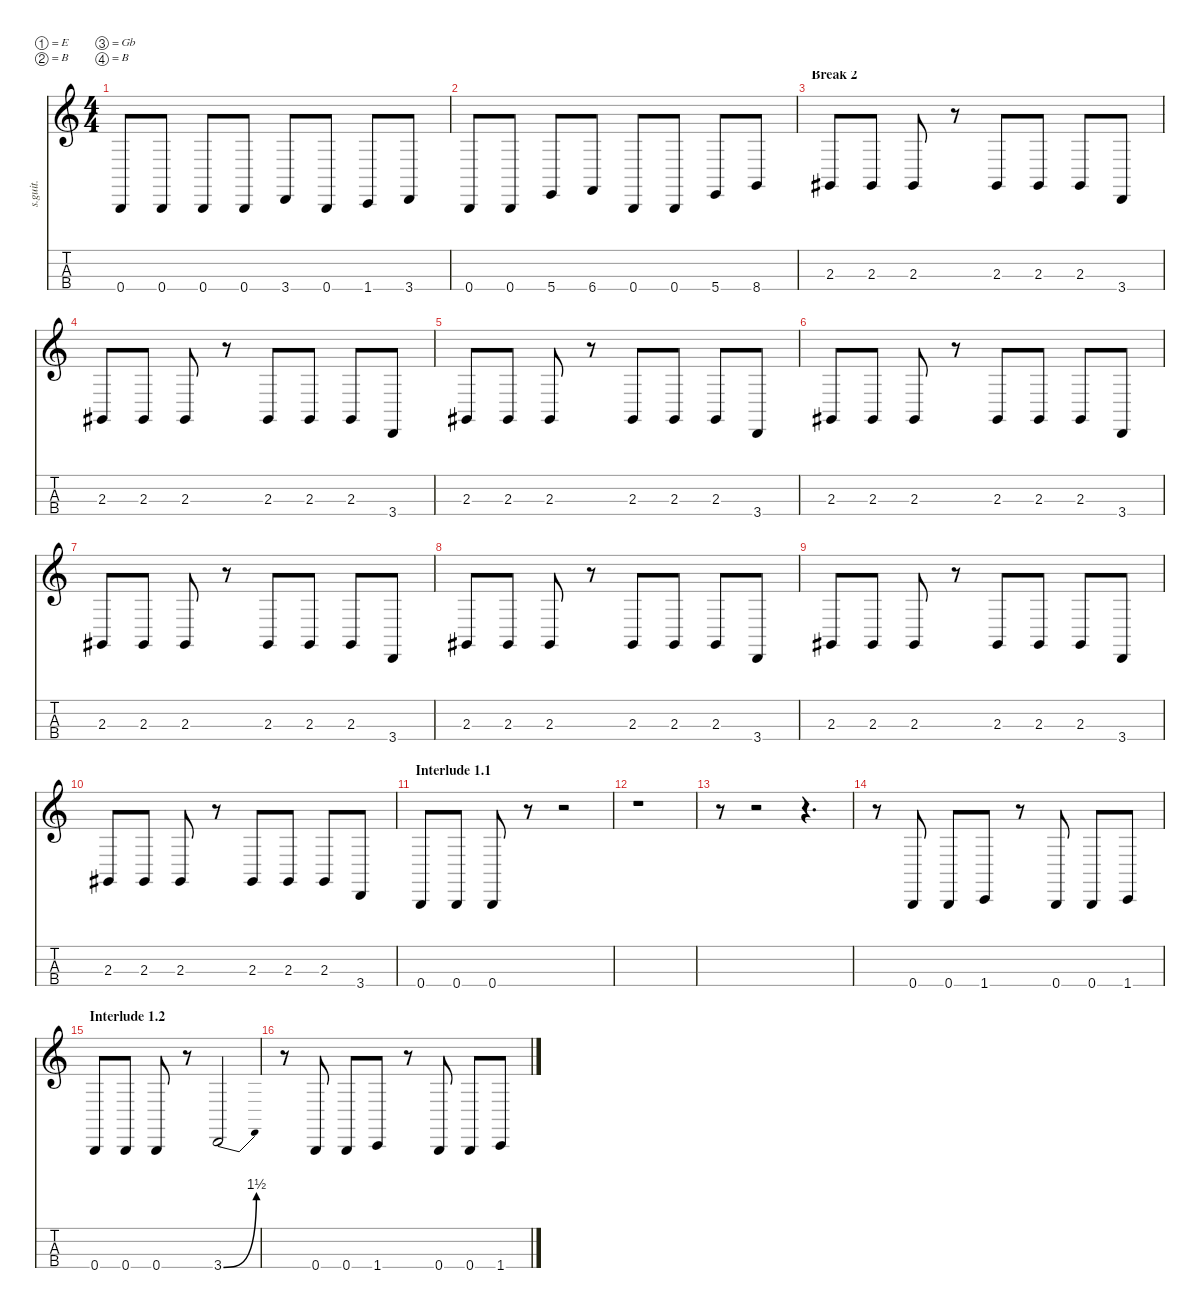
\defaultSystemsLayout 4
\hideDynamics
\bracketExtendMode nobrackets
\track ("Paul Gray" "s.guit.") {instrument electricbasspick}
\staff {score tabs}
\tuning (E2 B1 Gb1 B0)
\ts (4 4)
\tempo (210 hide)
\clef g2
\ks c
0.4.8{lyrics (0 "") lyrics (1 "") lyrics (2 "") lyrics (3 "") lyrics (4 "") dy f} 0.4.8{lyrics (0 "") lyrics (1 "") lyrics (2 "") lyrics (3 "") lyrics (4 "")} 0.4.8{lyrics (0 "") lyrics (1 "") lyrics (2 "") lyrics (3 "") lyrics (4 "")} 0.4.8{lyrics (0 "") lyrics (1 "") lyrics (2 "") lyrics (3 "") lyrics (4 "")} 3.4.8{lyrics (0 "") lyrics (1 "") lyrics (2 "") lyrics (3 "") lyrics (4 "")} 0.4.8{lyrics (0 "") lyrics (1 "") lyrics (2 "") lyrics (3 "") lyrics (4 "")} 1.4.8{lyrics (0 "") lyrics (1 "") lyrics (2 "") lyrics (3 "") lyrics (4 "")} 3.4.8{lyrics (0 "") lyrics (1 "") lyrics (2 "") lyrics (3 "") lyrics (4 "")} |
0.4.8{lyrics (0 "") lyrics (1 "") lyrics (2 "") lyrics (3 "") lyrics (4 "")} 0.4.8{lyrics (0 "") lyrics (1 "") lyrics (2 "") lyrics (3 "") lyrics (4 "")} 5.4.8{lyrics (0 "") lyrics (1 "") lyrics (2 "") lyrics (3 "") lyrics (4 "")} 6.4.8{lyrics (0 "") lyrics (1 "") lyrics (2 "") lyrics (3 "") lyrics (4 "")} 0.4.8{lyrics (0 "") lyrics (1 "") lyrics (2 "") lyrics (3 "") lyrics (4 "")} 0.4.8{lyrics (0 "") lyrics (1 "") lyrics (2 "") lyrics (3 "") lyrics (4 "")} 5.4.8{lyrics (0 "") lyrics (1 "") lyrics (2 "") lyrics (3 "") lyrics (4 "")} 8.4.8{lyrics (0 "") lyrics (1 "") lyrics (2 "") lyrics (3 "") lyrics (4 "")} |
\section ("" "Break 2")
2.3{acc #}.8{lyrics (0 "") lyrics (1 "") lyrics (2 "") lyrics (3 "") lyrics (4 "")} 2.3{acc #}.8{lyrics (0 "") lyrics (1 "") lyrics (2 "") lyrics (3 "") lyrics (4 "")} 2.3{acc #}.8{lyrics (0 "") lyrics (1 "") lyrics (2 "") lyrics (3 "") lyrics (4 "")} r.8 2.3{acc #}.8{lyrics (0 "") lyrics (1 "") lyrics (2 "") lyrics (3 "") lyrics (4 "")} 2.3{acc #}.8{lyrics (0 "") lyrics (1 "") lyrics (2 "") lyrics (3 "") lyrics (4 "")} 2.3{acc #}.8{lyrics (0 "") lyrics (1 "") lyrics (2 "") lyrics (3 "") lyrics (4 "")} 3.4.8{lyrics (0 "") lyrics (1 "") lyrics (2 "") lyrics (3 "") lyrics (4 "")} |
2.3{acc #}.8{lyrics (0 "") lyrics (1 "") lyrics (2 "") lyrics (3 "") lyrics (4 "")} 2.3{acc #}.8{lyrics (0 "") lyrics (1 "") lyrics (2 "") lyrics (3 "") lyrics (4 "")} 2.3{acc #}.8{lyrics (0 "") lyrics (1 "") lyrics (2 "") lyrics (3 "") lyrics (4 "")} r.8 2.3{acc #}.8{lyrics (0 "") lyrics (1 "") lyrics (2 "") lyrics (3 "") lyrics (4 "")} 2.3{acc #}.8{lyrics (0 "") lyrics (1 "") lyrics (2 "") lyrics (3 "") lyrics (4 "")} 2.3{acc #}.8{lyrics (0 "") lyrics (1 "") lyrics (2 "") lyrics (3 "") lyrics (4 "")} 3.4.8{lyrics (0 "") lyrics (1 "") lyrics (2 "") lyrics (3 "") lyrics (4 "")} |
2.3{acc #}.8{lyrics (0 "") lyrics (1 "") lyrics (2 "") lyrics (3 "") lyrics (4 "")} 2.3{acc #}.8{lyrics (0 "") lyrics (1 "") lyrics (2 "") lyrics (3 "") lyrics (4 "")} 2.3{acc #}.8{lyrics (0 "") lyrics (1 "") lyrics (2 "") lyrics (3 "") lyrics (4 "")} r.8 2.3{acc #}.8{lyrics (0 "") lyrics (1 "") lyrics (2 "") lyrics (3 "") lyrics (4 "")} 2.3{acc #}.8{lyrics (0 "") lyrics (1 "") lyrics (2 "") lyrics (3 "") lyrics (4 "")} 2.3{acc #}.8{lyrics (0 "") lyrics (1 "") lyrics (2 "") lyrics (3 "") lyrics (4 "")} 3.4.8{lyrics (0 "") lyrics (1 "") lyrics (2 "") lyrics (3 "") lyrics (4 "")} |
2.3{acc #}.8{lyrics (0 "") lyrics (1 "") lyrics (2 "") lyrics (3 "") lyrics (4 "")} 2.3{acc #}.8{lyrics (0 "") lyrics (1 "") lyrics (2 "") lyrics (3 "") lyrics (4 "")} 2.3{acc #}.8{lyrics (0 "") lyrics (1 "") lyrics (2 "") lyrics (3 "") lyrics (4 "")} r.8 2.3{acc #}.8{lyrics (0 "") lyrics (1 "") lyrics (2 "") lyrics (3 "") lyrics (4 "")} 2.3{acc #}.8{lyrics (0 "") lyrics (1 "") lyrics (2 "") lyrics (3 "") lyrics (4 "")} 2.3{acc #}.8{lyrics (0 "") lyrics (1 "") lyrics (2 "") lyrics (3 "") lyrics (4 "")} 3.4.8{lyrics (0 "") lyrics (1 "") lyrics (2 "") lyrics (3 "") lyrics (4 "")} |
2.3{acc #}.8{lyrics (0 "") lyrics (1 "") lyrics (2 "") lyrics (3 "") lyrics (4 "")} 2.3{acc #}.8{lyrics (0 "") lyrics (1 "") lyrics (2 "") lyrics (3 "") lyrics (4 "")} 2.3{acc #}.8{lyrics (0 "") lyrics (1 "") lyrics (2 "") lyrics (3 "") lyrics (4 "")} r.8 2.3{acc #}.8{lyrics (0 "") lyrics (1 "") lyrics (2 "") lyrics (3 "") lyrics (4 "")} 2.3{acc #}.8{lyrics (0 "") lyrics (1 "") lyrics (2 "") lyrics (3 "") lyrics (4 "")} 2.3{acc #}.8{lyrics (0 "") lyrics (1 "") lyrics (2 "") lyrics (3 "") lyrics (4 "")} 3.4.8{lyrics (0 "") lyrics (1 "") lyrics (2 "") lyrics (3 "") lyrics (4 "")} |
2.3{acc #}.8{lyrics (0 "") lyrics (1 "") lyrics (2 "") lyrics (3 "") lyrics (4 "")} 2.3{acc #}.8{lyrics (0 "") lyrics (1 "") lyrics (2 "") lyrics (3 "") lyrics (4 "")} 2.3{acc #}.8{lyrics (0 "") lyrics (1 "") lyrics (2 "") lyrics (3 "") lyrics (4 "")} r.8 2.3{acc #}.8{lyrics (0 "") lyrics (1 "") lyrics (2 "") lyrics (3 "") lyrics (4 "")} 2.3{acc #}.8{lyrics (0 "") lyrics (1 "") lyrics (2 "") lyrics (3 "") lyrics (4 "")} 2.3{acc #}.8{lyrics (0 "") lyrics (1 "") lyrics (2 "") lyrics (3 "") lyrics (4 "")} 3.4.8{lyrics (0 "") lyrics (1 "") lyrics (2 "") lyrics (3 "") lyrics (4 "")} |
2.3{acc #}.8{lyrics (0 "") lyrics (1 "") lyrics (2 "") lyrics (3 "") lyrics (4 "")} 2.3{acc #}.8{lyrics (0 "") lyrics (1 "") lyrics (2 "") lyrics (3 "") lyrics (4 "")} 2.3{acc #}.8{lyrics (0 "") lyrics (1 "") lyrics (2 "") lyrics (3 "") lyrics (4 "")} r.8 2.3{acc #}.8{lyrics (0 "") lyrics (1 "") lyrics (2 "") lyrics (3 "") lyrics (4 "")} 2.3{acc #}.8{lyrics (0 "") lyrics (1 "") lyrics (2 "") lyrics (3 "") lyrics (4 "")} 2.3{acc #}.8{lyrics (0 "") lyrics (1 "") lyrics (2 "") lyrics (3 "") lyrics (4 "")} 3.4.8{lyrics (0 "") lyrics (1 "") lyrics (2 "") lyrics (3 "") lyrics (4 "")} |
2.3{acc #}.8{lyrics (0 "") lyrics (1 "") lyrics (2 "") lyrics (3 "") lyrics (4 "")} 2.3{acc #}.8{lyrics (0 "") lyrics (1 "") lyrics (2 "") lyrics (3 "") lyrics (4 "")} 2.3{acc #}.8{lyrics (0 "") lyrics (1 "") lyrics (2 "") lyrics (3 "") lyrics (4 "")} r.8 2.3{acc #}.8{lyrics (0 "") lyrics (1 "") lyrics (2 "") lyrics (3 "") lyrics (4 "")} 2.3{acc #}.8{lyrics (0 "") lyrics (1 "") lyrics (2 "") lyrics (3 "") lyrics (4 "")} 2.3{acc #}.8{lyrics (0 "") lyrics (1 "") lyrics (2 "") lyrics (3 "") lyrics (4 "")} 3.4.8{lyrics (0 "") lyrics (1 "") lyrics (2 "") lyrics (3 "") lyrics (4 "")} |
\section ("" "Interlude 1.1")
\tempo (200 hide)
0.4.8{lyrics (0 "") lyrics (1 "") lyrics (2 "") lyrics (3 "") lyrics (4 "")} 0.4.8{lyrics (0 "") lyrics (1 "") lyrics (2 "") lyrics (3 "") lyrics (4 "")} 0.4.8{lyrics (0 "") lyrics (1 "") lyrics (2 "") lyrics (3 "") lyrics (4 "")} r.8 r.2 |
r.1 |
r.8 r.2 r.4{d} |
r.8 0.4.8{lyrics (0 "") lyrics (1 "") lyrics (2 "") lyrics (3 "") lyrics (4 "")} 0.4.8{lyrics (0 "") lyrics (1 "") lyrics (2 "") lyrics (3 "") lyrics (4 "")} 1.4.8{lyrics (0 "") lyrics (1 "") lyrics (2 "") lyrics (3 "") lyrics (4 "")} r.8 0.4.8{lyrics (0 "") lyrics (1 "") lyrics (2 "") lyrics (3 "") lyrics (4 "")} 0.4.8{lyrics (0 "") lyrics (1 "") lyrics (2 "") lyrics (3 "") lyrics (4 "")} 1.4.8{lyrics (0 "") lyrics (1 "") lyrics (2 "") lyrics (3 "") lyrics (4 "")} |
\section ("" "Interlude 1.2")
0.4.8{lyrics (0 "") lyrics (1 "") lyrics (2 "") lyrics (3 "") lyrics (4 "")} 0.4.8{lyrics (0 "") lyrics (1 "") lyrics (2 "") lyrics (3 "") lyrics (4 "")} 0.4.8{lyrics (0 "") lyrics (1 "") lyrics (2 "") lyrics (3 "") lyrics (4 "")} r.8 3.4{be (bend 0 0 15 6)}.2{lyrics (0 "") lyrics (1 "") lyrics (2 "") lyrics (3 "") lyrics (4 "")} |
r.8 0.4.8{lyrics (0 "") lyrics (1 "") lyrics (2 "") lyrics (3 "") lyrics (4 "")} 0.4.8{lyrics (0 "") lyrics (1 "") lyrics (2 "") lyrics (3 "") lyrics (4 "")} 1.4.8{lyrics (0 "") lyrics (1 "") lyrics (2 "") lyrics (3 "") lyrics (4 "")} r.8 0.4.8{lyrics (0 "") lyrics (1 "") lyrics (2 "") lyrics (3 "") lyrics (4 "")} 0.4.8{lyrics (0 "") lyrics (1 "") lyrics (2 "") lyrics (3 "") lyrics (4 "")} 1.4.8{lyrics (0 "") lyrics (1 "") lyrics (2 "") lyrics (3 "") lyrics (4 "")}
